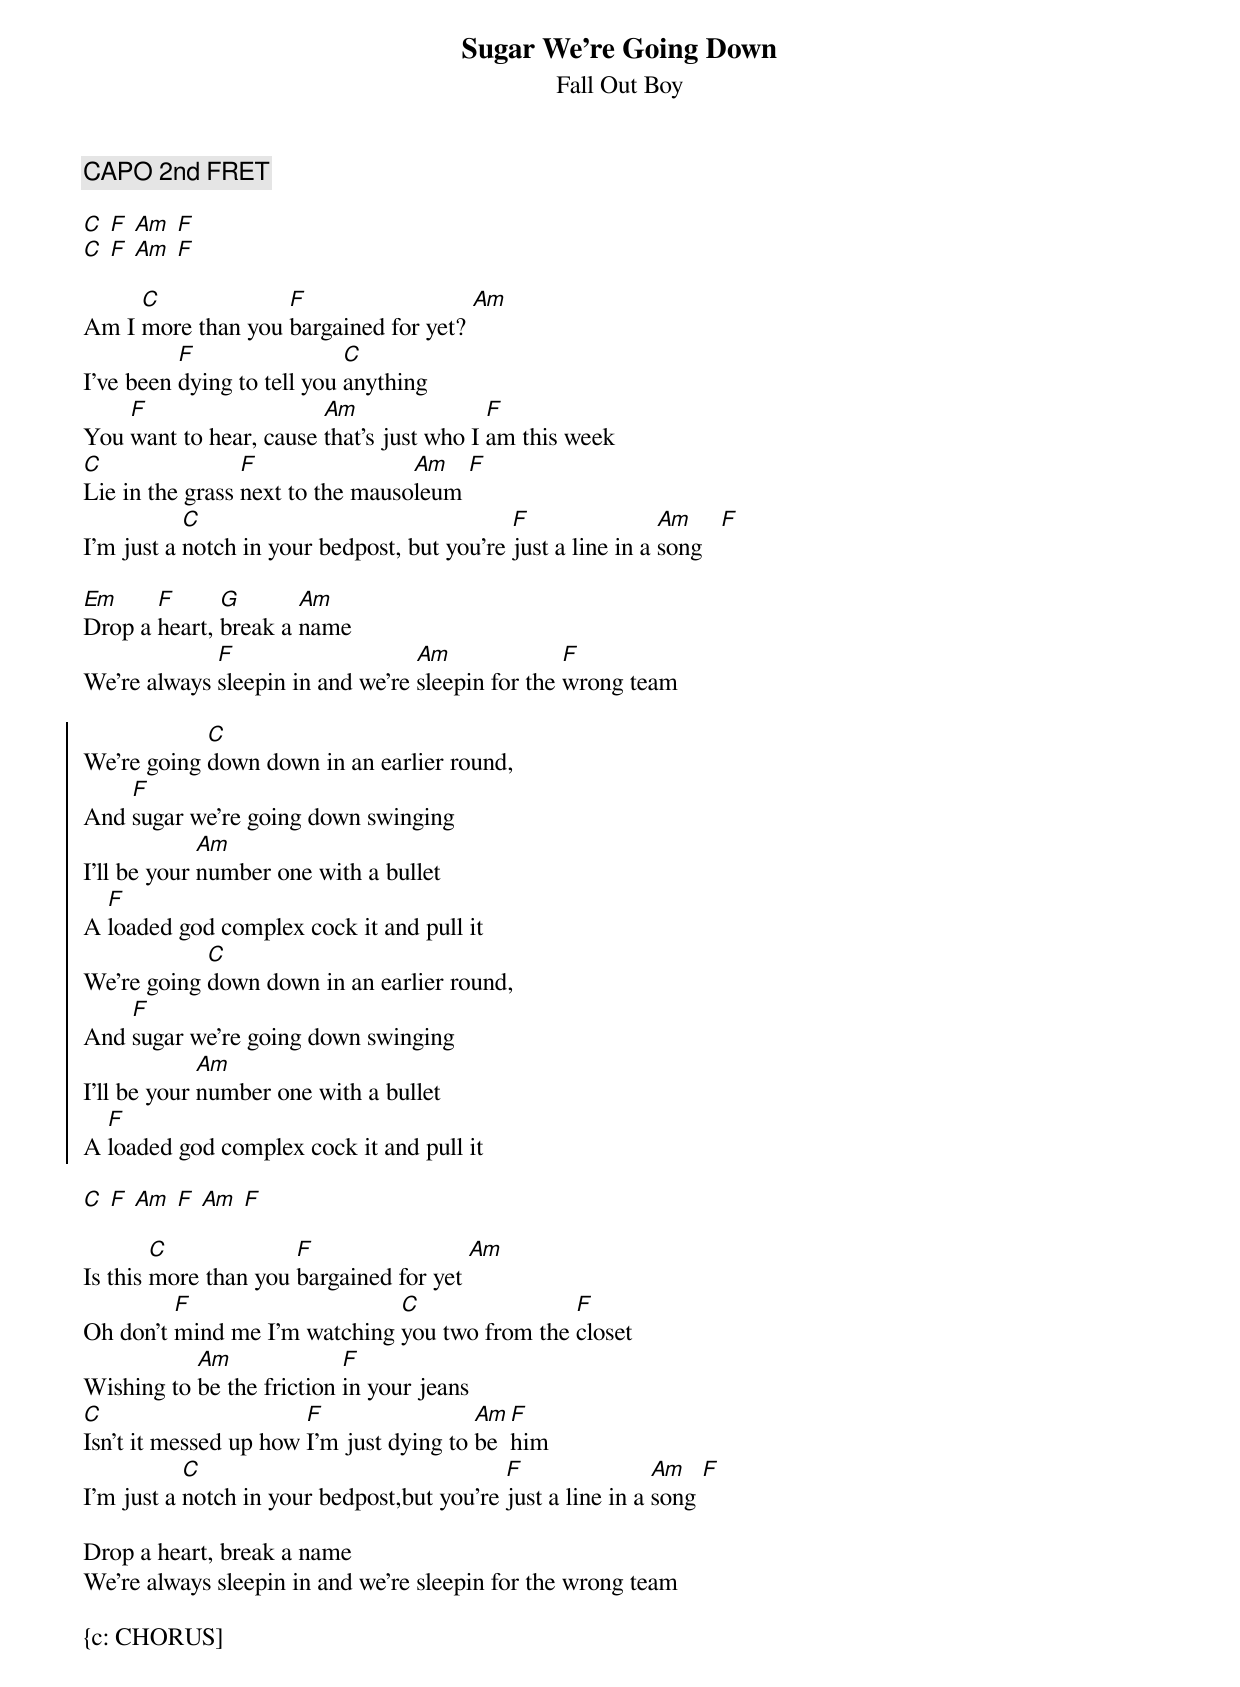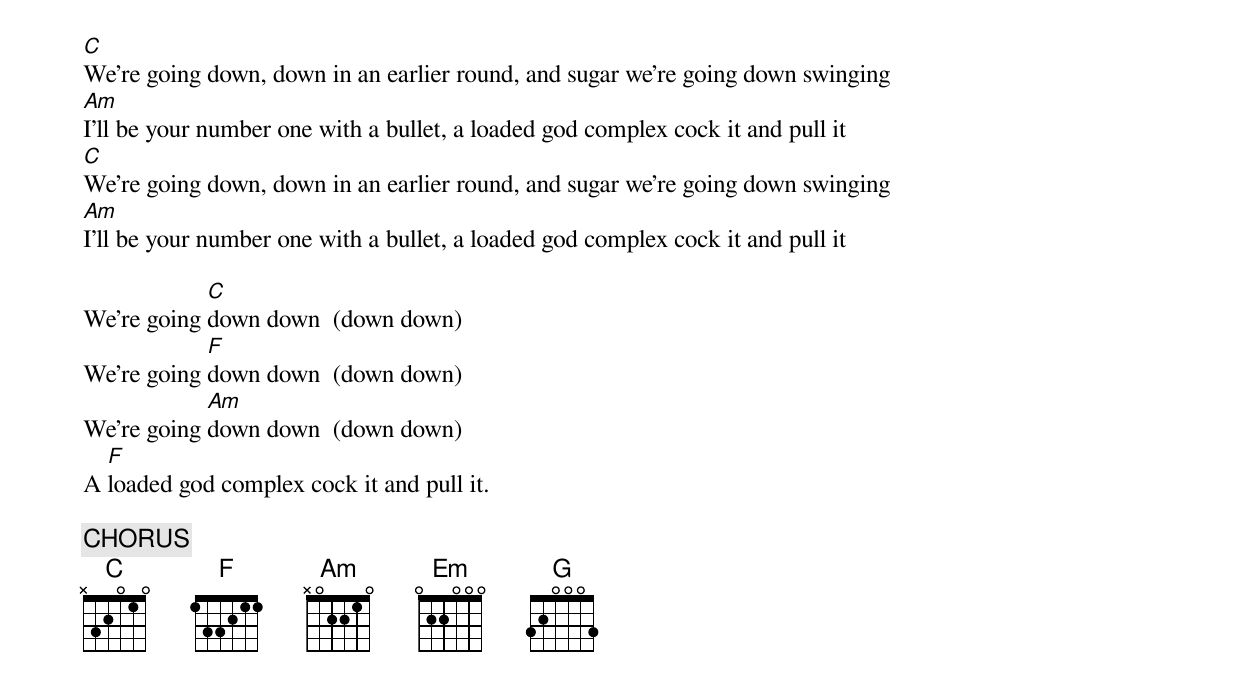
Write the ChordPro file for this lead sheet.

{t: Sugar We're Going Down}
{st: Fall Out Boy}

{c: CAPO 2nd FRET}

[C] [F] [Am] [F]
[C] [F] [Am] [F]

Am I [C]more than you [F]bargained for yet? [Am]
I've been [F]dying to tell you [C]anything
You [F]want to hear, cause [Am]that's just who I [F]am this week
[C]Lie in the grass [F]next to the mauso[Am]leum [F]
I'm just a [C]notch in your bedpost, but you're [F]just a line in a [Am]song   [F]

[Em]Drop a [F]heart, [G]break a [Am]name
We're always [F]sleepin in and we're [Am]sleepin for the [F]wrong team

{soc}
We're going [C]down down in an earlier round,
And [F]sugar we're going down swinging
I'll be your [Am]number one with a bullet
A [F]loaded god complex cock it and pull it
We're going [C]down down in an earlier round,
And [F]sugar we're going down swinging
I'll be your [Am]number one with a bullet
A [F]loaded god complex cock it and pull it
{eoc}

[C] [F] [Am] [F] [Am] [F]

Is this [C]more than you [F]bargained for yet [Am]
Oh don't [F]mind me I'm watching [C]you two from the [F]closet
Wishing to [Am]be the friction [F]in your jeans
[C]Isn't it messed up how [F]I'm just dying to [Am]be [F]him
I'm just a [C]notch in your bedpost,but you're [F]just a line in a [Am]song [F]

Drop a heart, break a name
We're always sleepin in and we're sleepin for the wrong team

{c: CHORUS]

[C]We're going down, down in an earlier round, and sugar we're going down swinging
[Am]I'll be your number one with a bullet, a loaded god complex cock it and pull it
[C]We're going down, down in an earlier round, and sugar we're going down swinging
[Am]I'll be your number one with a bullet, a loaded god complex cock it and pull it

We're going [C]down down  (down down)
We're going [F]down down  (down down)
We're going [Am]down down  (down down)
A [F]loaded god complex cock it and pull it.

{c: CHORUS}
